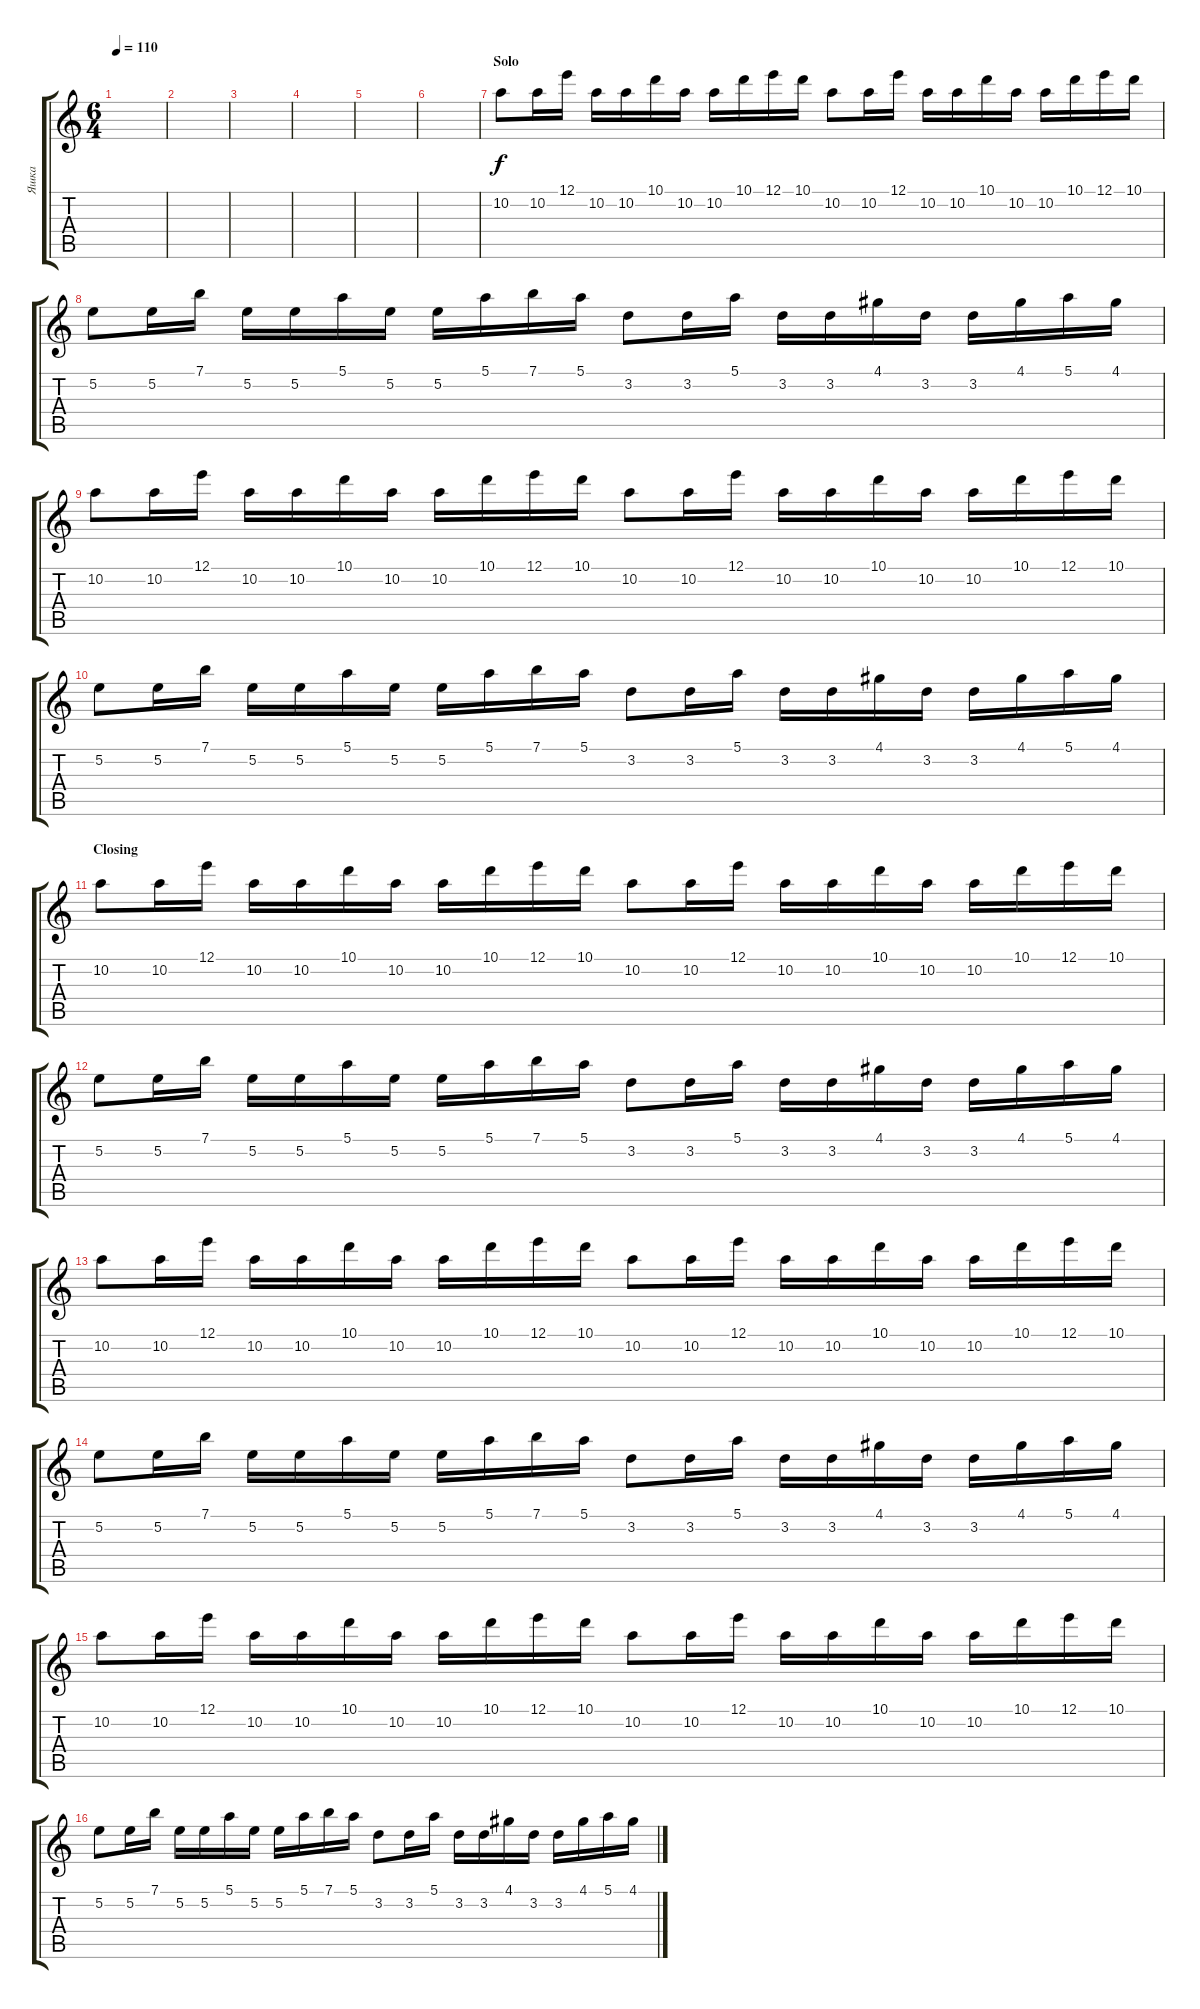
\track ("Яшка" "Яшка") {instrument distortionguitar}
\staff {score tabs}
\tuning (E4 B3 G3 D3 A2 E2) {hide}
\ts (6 4)
\tempo 110
\clef g2
\ks c
|
|
|
|
|
|
\section ("" "Solo")
10.2.8{volume 9} 10.2.16 12.1.16 10.2.16 10.2.16 10.1.16 10.2.16 10.2.16 10.1.16 12.1.16 10.1.16 10.2.8 10.2.16 12.1.16 10.2.16 10.2.16 10.1.16 10.2.16 10.2.16 10.1.16 12.1.16 10.1.16 |
5.2.8{volume 7} 5.2.16 7.1.16 5.2.16 5.2.16 5.1.16 5.2.16 5.2.16 5.1.16 7.1.16 5.1.16 3.2.8 3.2.16 5.1.16 3.2.16 3.2.16 4.1.16 3.2.16 3.2.16 4.1.16 5.1.16 4.1.16 |
10.2.8{volume 5} 10.2.16 12.1.16 10.2.16 10.2.16 10.1.16 10.2.16 10.2.16 10.1.16 12.1.16 10.1.16 10.2.8 10.2.16 12.1.16 10.2.16 10.2.16 10.1.16 10.2.16 10.2.16 10.1.16 12.1.16 10.1.16 |
5.2.8{volume 3} 5.2.16 7.1.16 5.2.16 5.2.16 5.1.16 5.2.16 5.2.16 5.1.16 7.1.16 5.1.16 3.2.8 3.2.16 5.1.16 3.2.16 3.2.16 4.1.16 3.2.16 3.2.16 4.1.16 5.1.16 4.1.16 |
\section ("" "Closing")
10.2.8{volume 11} 10.2.16 12.1.16 10.2.16 10.2.16 10.1.16 10.2.16 10.2.16 10.1.16 12.1.16 10.1.16 10.2.8 10.2.16 12.1.16 10.2.16 10.2.16 10.1.16 10.2.16 10.2.16 10.1.16 12.1.16 10.1.16 |
5.2.8 5.2.16 7.1.16 5.2.16 5.2.16 5.1.16 5.2.16 5.2.16 5.1.16 7.1.16 5.1.16 3.2.8 3.2.16 5.1.16 3.2.16 3.2.16 4.1.16 3.2.16 3.2.16 4.1.16 5.1.16 4.1.16 |
10.2.8{volume 11} 10.2.16 12.1.16 10.2.16 10.2.16 10.1.16 10.2.16 10.2.16 10.1.16 12.1.16 10.1.16 10.2.8 10.2.16 12.1.16 10.2.16 10.2.16 10.1.16 10.2.16 10.2.16 10.1.16 12.1.16 10.1.16 |
5.2.8 5.2.16 7.1.16 5.2.16 5.2.16 5.1.16 5.2.16 5.2.16 5.1.16 7.1.16 5.1.16 3.2.8 3.2.16 5.1.16 3.2.16 3.2.16 4.1.16 3.2.16 3.2.16 4.1.16 5.1.16 4.1.16 |
10.2.8{volume 10} 10.2.16 12.1.16 10.2.16 10.2.16 10.1.16 10.2.16 10.2.16 10.1.16 12.1.16 10.1.16 10.2.8 10.2.16 12.1.16 10.2.16 10.2.16 10.1.16 10.2.16 10.2.16 10.1.16 12.1.16 10.1.16 |
5.2.8{volume 9} 5.2.16 7.1.16 5.2.16 5.2.16 5.1.16 5.2.16 5.2.16 5.1.16 7.1.16 5.1.16 3.2.8 3.2.16 5.1.16 3.2.16 3.2.16 4.1.16 3.2.16 3.2.16 4.1.16 5.1.16 4.1.16
